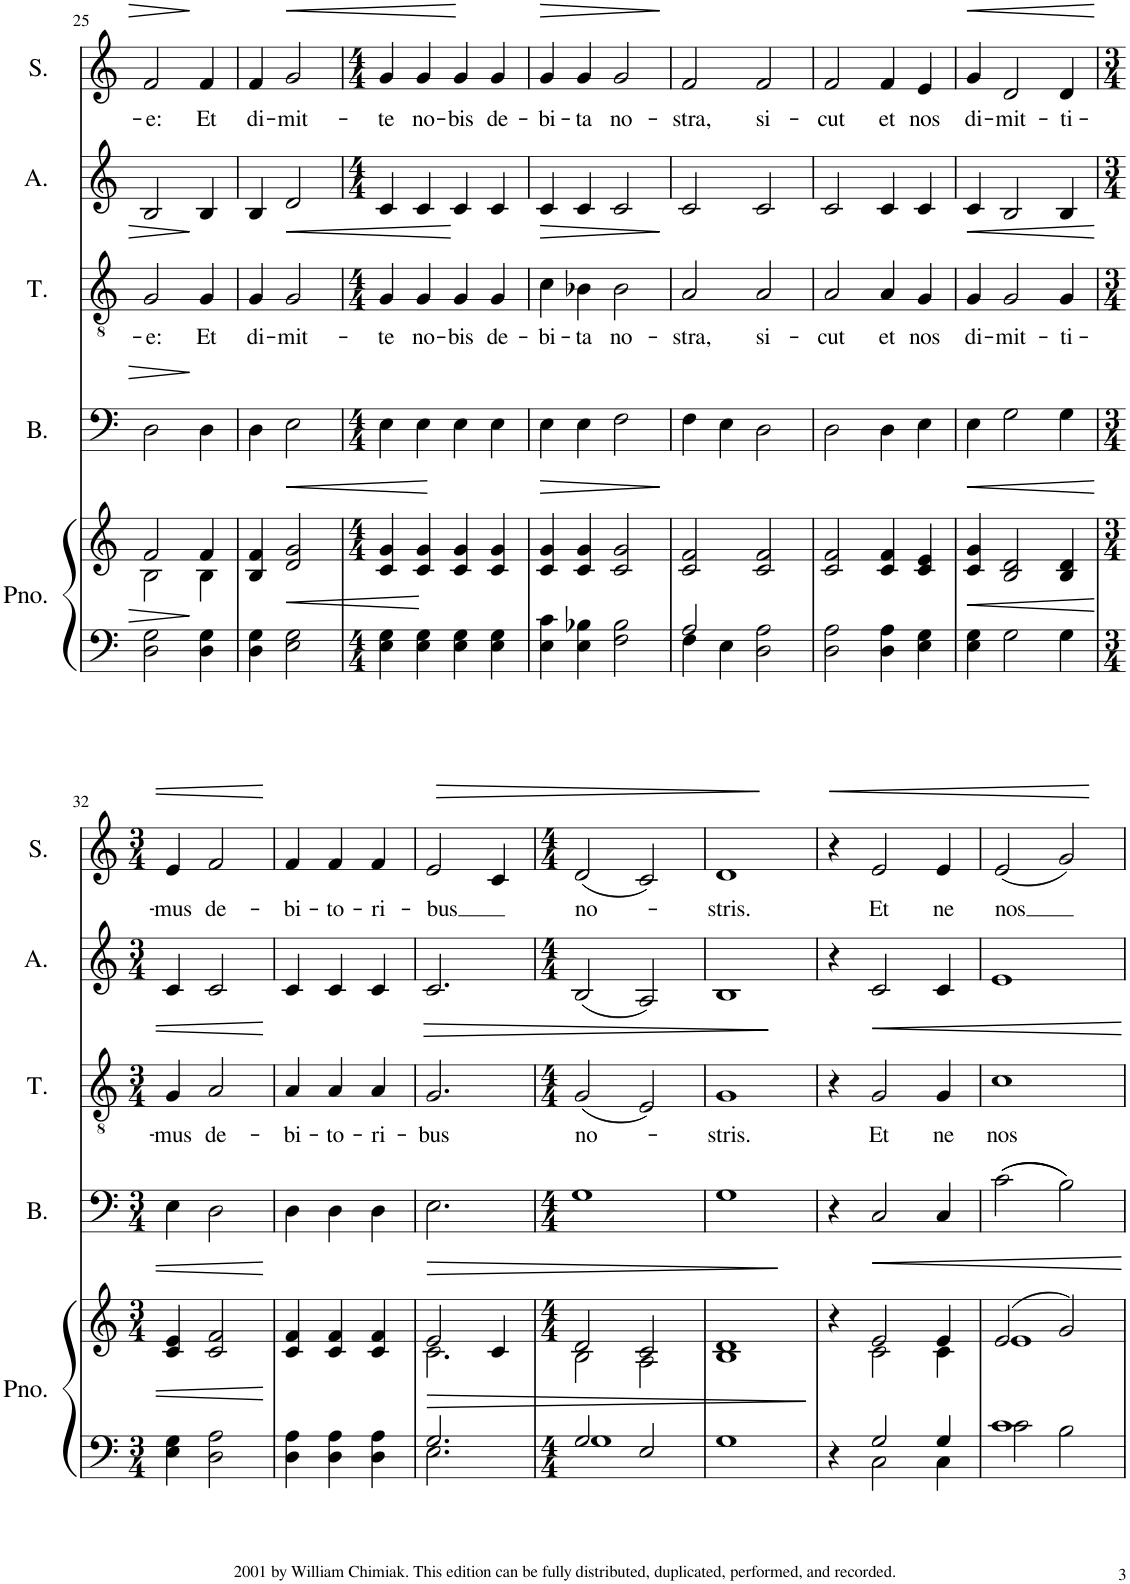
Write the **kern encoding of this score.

**kern	**kern	**dynam	**kern	**dynam	**kern	**text	**dynam	**kern	**kern	**text	**dynam
*part5	*part5	*part5	*part4	*part4	*part3	*part3	*part3	*part2	*part1	*part1	*part1
*staff6	*staff5	*staff5/6	*staff4	*staff4	*staff3	*staff3	*staff3	*staff2	*staff1	*staff1	*staff1
*I"Piano (for rehearsal only)	*	*	*I"Bass	*	*I"Tenor	*	*	*I"Alto	*I"Soprano	*	*
*I'Pno.	*	*	*I'B.	*	*I'T.	*	*	*I'A.	*I'S.	*	*
!!LO:PB:g=z
*clefF4	*clefG2	*	*clefF4	*	*clefGv2	*	*	*clefG2	*clefG2	*	*
*k[]	*k[]	*	*k[]	*	*k[]	*	*	*k[]	*k[]	*	*
*M3/4	*M3/4	*	*M3/4	*	*M3/4	*	*	*M3/4	*M3/4	*	*
=25	=25	=25	=25	=25	=25	=25	=25	=25	=25	=25	=25
*	*^	*	*	*	*	*	*	*	*	*	*
!	!	!	!	!	!	!	!LO:LY:b	!	!	!	!LO:LY:b	!
2D\ 2G\	2f/	2B\	.	2D\	.	2G/	-e:	.	2B/	2f/	-e:	.
!	!	!	!	!	!	!	!LO:LY:b	!	!	!	!LO:LY:b	!
4D\ 4G\	4f/	4B\	.	4D\	.	4G/	Et	.	4B/	4f/	Et	.
=26	=26	=26	=26	=26	=26	=26	=26	=26	=26	=26	=26	=26
!	!	!	!	!	!	!	!LO:LY:b	!	!	!	!LO:LY:b	!
*	*v	*v	*	*	*	*	*	*	*	*	*	*
4D\ 4G\	4B/ 4f/	.	4D\	.	4G/	di-	.	4B/	4f/	di-	.
!	!	!	!	!LO:HP:b	!	!LO:LY:b	!LO:HP:b	!	!	!LO:LY:b	!LO:HP:b
2E\ 2G\	2d/ 2g/	.	2E\	<	2G/	-mit-	<	2d/	2g/	-mit-	<
=27	=27	=27	=27	=27	=27	=27	=27	=27	=27	=27	=27
*M4/4	*M4/4	*	*M4/4	*	*M4/4	*	*	*M4/4	*M4/4	*	*
!	!	!	!	!	!	!LO:LY:b	!	!	!	!LO:LY:b	!
4E\ 4G\	4c/ 4g/	.	4E\	.	4G/	-te	.	4c/	4g/	-te	.
!	!	!	!	!	!	!LO:LY:b	!	!	!	!LO:LY:b	!
4E\ 4G\	4c/ 4g/	.	4E\	.	4G/	no-	.	4c/	4g/	no-	.
!	!	!	!	!	!	!LO:LY:b	!	!	!	!LO:LY:b	!
4E\ 4G\	4c/ 4g/	.	4E\	[	4G/	-bis	[	4c/	4g/	-bis	[
!	!	!	!	!	!	!LO:LY:b	!	!	!	!LO:LY:b	!
4E\ 4G\	4c/ 4g/	.	4E\	.	4G/	de-	.	4c/	4g/	de-	.
=28	=28	=28	=28	=28	=28	=28	=28	=28	=28	=28	=28
!	!	!	!	!LO:HP:b	!	!LO:LY:b	!LO:HP:b	!	!	!LO:LY:b	!LO:HP:b
4E\ 4c\	4c/ 4g/	.	4E\	>	4c\	-bi-	>	4c/	4g/	-bi-	>
!	!	!	!	!	!	!LO:LY:b	!	!	!	!LO:LY:b	!
4E\ 4B-X\	4c/ 4g/	.	4E\	.	4B-X\	-ta	.	4c/	4g/	-ta	.
!	!	!	!	!	!	!LO:LY:b	!	!	!	!LO:LY:b	!
2F\ 2B-\	2c/ 2g/	.	2F\	.	2B-\	no-	.	2c/	2g/	no-	.
.	.	.	.	]	.	.	]	.	.	.	]
=29	=29	=29	=29	=29	=29	=29	=29	=29	=29	=29	=29
*^	*	*	*	*	*	*	*	*	*	*	*
!	!	!	!	!	!	!	!LO:LY:b	!	!	!	!LO:LY:b	!
2A/	4F\	2c/ 2f/	.	4F\	.	2A/	-stra,	.	2c/	2f/	-stra,	.
.	4E\	.	.	4E\	.	.	.	.	.	.	.	.
!	!	!	!	!	!	!	!LO:LY:b	!	!	!	!LO:LY:b	!
2D\ 2A\	2ryy	2c/ 2f/	.	2D\	.	2A/	si-	.	2c/	2f/	si-	.
=30	=30	=30	=30	=30	=30	=30	=30	=30	=30	=30	=30	=30
!	!	!	!	!	!	!	!LO:LY:b	!	!	!	!LO:LY:b	!
*v	*v	*	*	*	*	*	*	*	*	*	*	*
2D\ 2A\	2c/ 2f/	.	2D\	.	2A/	-cut	.	2c/	2f/	-cut	.
!	!	!	!	!	!	!LO:LY:b	!	!	!	!LO:LY:b	!
4D\ 4A\	4c/ 4f/	.	4D\	.	4A/	et	.	4c/	4f/	et	.
!	!	!	!	!	!	!LO:LY:b	!	!	!	!LO:LY:b	!
4E\ 4G\	4c/ 4e/	.	4E\	.	4G/	nos	.	4c/	4e/	nos	.
=31	=31	=31	=31	=31	=31	=31	=31	=31	=31	=31	=31
!	!	!	!	!LO:HP:b	!	!LO:LY:b	!LO:HP:b	!	!	!LO:LY:b	!LO:HP:b
4E\ 4G\	4c/ 4g/	.	4E\	<	4G/	di-	<	4c/	4g/	di-	<
!	!	!	!	!	!	!LO:LY:b	!	!	!	!LO:LY:b	!
2G\	2B/ 2d/	.	2G\	.	2G/	-mit-	.	2B/	2d/	-mit-	.
!	!	!	!	!	!	!LO:LY:b	!	!	!	!LO:LY:b	!
4G\	4B/ 4d/	.	4G\	.	4G/	-ti-	.	4B/	4d/	-ti-	.
!!LO:LB:g=z
=32	=32	=32	=32	=32	=32	=32	=32	=32	=32	=32	=32
*M3/4	*M3/4	*	*M3/4	*	*M3/4	*	*	*M3/4	*M3/4	*	*
!	!	!	!	!	!	!LO:LY:b	!	!	!	!LO:LY:b	!
4E\ 4G\	4c/ 4e/	.	4E\	.	4G/	-mus	.	4c/	4e/	-mus	.
!	!	!	!	!	!	!LO:LY:b	!	!	!	!LO:LY:b	!
2D\ 2A\	2c/ 2f/	.	2D\	.	2A/	de-	.	2c/	2f/	de-	.
.	.	.	.	[	.	.	[	.	.	.	[
=33	=33	=33	=33	=33	=33	=33	=33	=33	=33	=33	=33
!	!	!	!	!	!	!LO:LY:b	!	!	!	!LO:LY:b	!
4D\ 4A\	4c/ 4f/	.	4D\	.	4A/	-bi-	.	4c/	4f/	-bi-	.
!	!	!	!	!	!	!LO:LY:b	!	!	!	!LO:LY:b	!
4D\ 4A\	4c/ 4f/	.	4D\	.	4A/	-to-	.	4c/	4f/	-to-	.
!	!	!	!	!	!	!LO:LY:b	!	!	!	!LO:LY:b	!
4D\ 4A\	4c/ 4f/	.	4D\	.	4A/	-ri-	.	4c/	4f/	-ri-	.
=34	=34	=34	=34	=34	=34	=34	=34	=34	=34	=34	=34
*^	*	*	*	*	*	*	*	*	*	*	*
!	!	!	!LO:HP:b	!	!LO:HP:b	!	!LO:LY:b	!LO:HP:b	!	!	!LO:LY:b	!LO:HP:b
*	*	*^	*	*	*	*	*	*	*	*	*	*
2.G/	2.E\	2e/	2.c\	>	2.E\	>	2.G/	-bus	>	2.c/	2e/	-bus	>
.	.	4c/	.	.	.	.	.	.	.	.	4c/	.	.
=35	=35	=35	=35	=35	=35	=35	=35	=35	=35	=35	=35	=35	=35
*M4/4	*	*M4/4	*	*	*M4/4	*	*M4/4	*	*	*M4/4	*M4/4	*	*
!	!	!	!	!	!	!	!	!LO:LY:b	!	!	!	!LO:LY:b	!
2G/	1G	2d/	2B\	.	1G	.	(2G/	no-	.	(2B/	(2d/	no-	.
2E/	.	2c/	2A\	.	.	.	2E/)	.	.	2A/)	2c/)	.	.
*v	*v	*	*	*	*	*	*	*	*	*	*	*	*
=36	=36	=36	=36	=36	=36	=36	=36	=36	=36	=36	=36	=36
!	!	!	!	!	!	!	!LO:LY:b	!	!	!	!LO:LY:b	!
1G	1d	1B	.	1G	.	1G	-stris.	.	1B	1d	-stris.	.
*	*v	*v	*	*	*	*	*	*	*	*	*	*
.	.	]	.	]	.	.	]	.	.	.	]
=37	=37	=37	=37	=37	=37	=37	=37	=37	=37	=37	=37
*^	*^	*	*	*	*	*	*	*	*	*	*
4r	4ryy	4r	4ryy	.	4r	.	4r	.	.	4r	4r	.	.
!	!	!	!	!	!	!	!	!LO:LY:b	!	!	!	!LO:LY:b	!
2G/	2C\	2e/	2c\	.	2C/	.	2G/	Et	.	2c/	2e/	Et	.
!	!	!	!	!	!	!	!	!LO:LY:b	!	!	!	!LO:LY:b	!
4G/	4C\	4e/	4c\	.	4C/	.	4G/	ne	.	4c/	4e/	ne	.
=38	=38	=38	=38	=38	=38	=38	=38	=38	=38	=38	=38	=38	=38
!	!	!	!	!	!	!	!	!LO:LY:b	!	!	!	!LO:LY:b	!
1c	2c\	(2e/	1e	.	((2c\	.	1c	nos	.	1e	(2e/	-nos	.
.	2B\	2g/)	.	.	2B\))	.	.	.	.	.	2g/)	.	.
*v	*v	*	*	*	*	*	*	*	*	*	*	*	*
*	*v	*v	*	*	*	*	*	*	*	*	*	*
=	=	=	=	=	=	=	=	=	=	=	=
*-	*-	*-	*-	*-	*-	*-	*-	*-	*-	*-	*-
